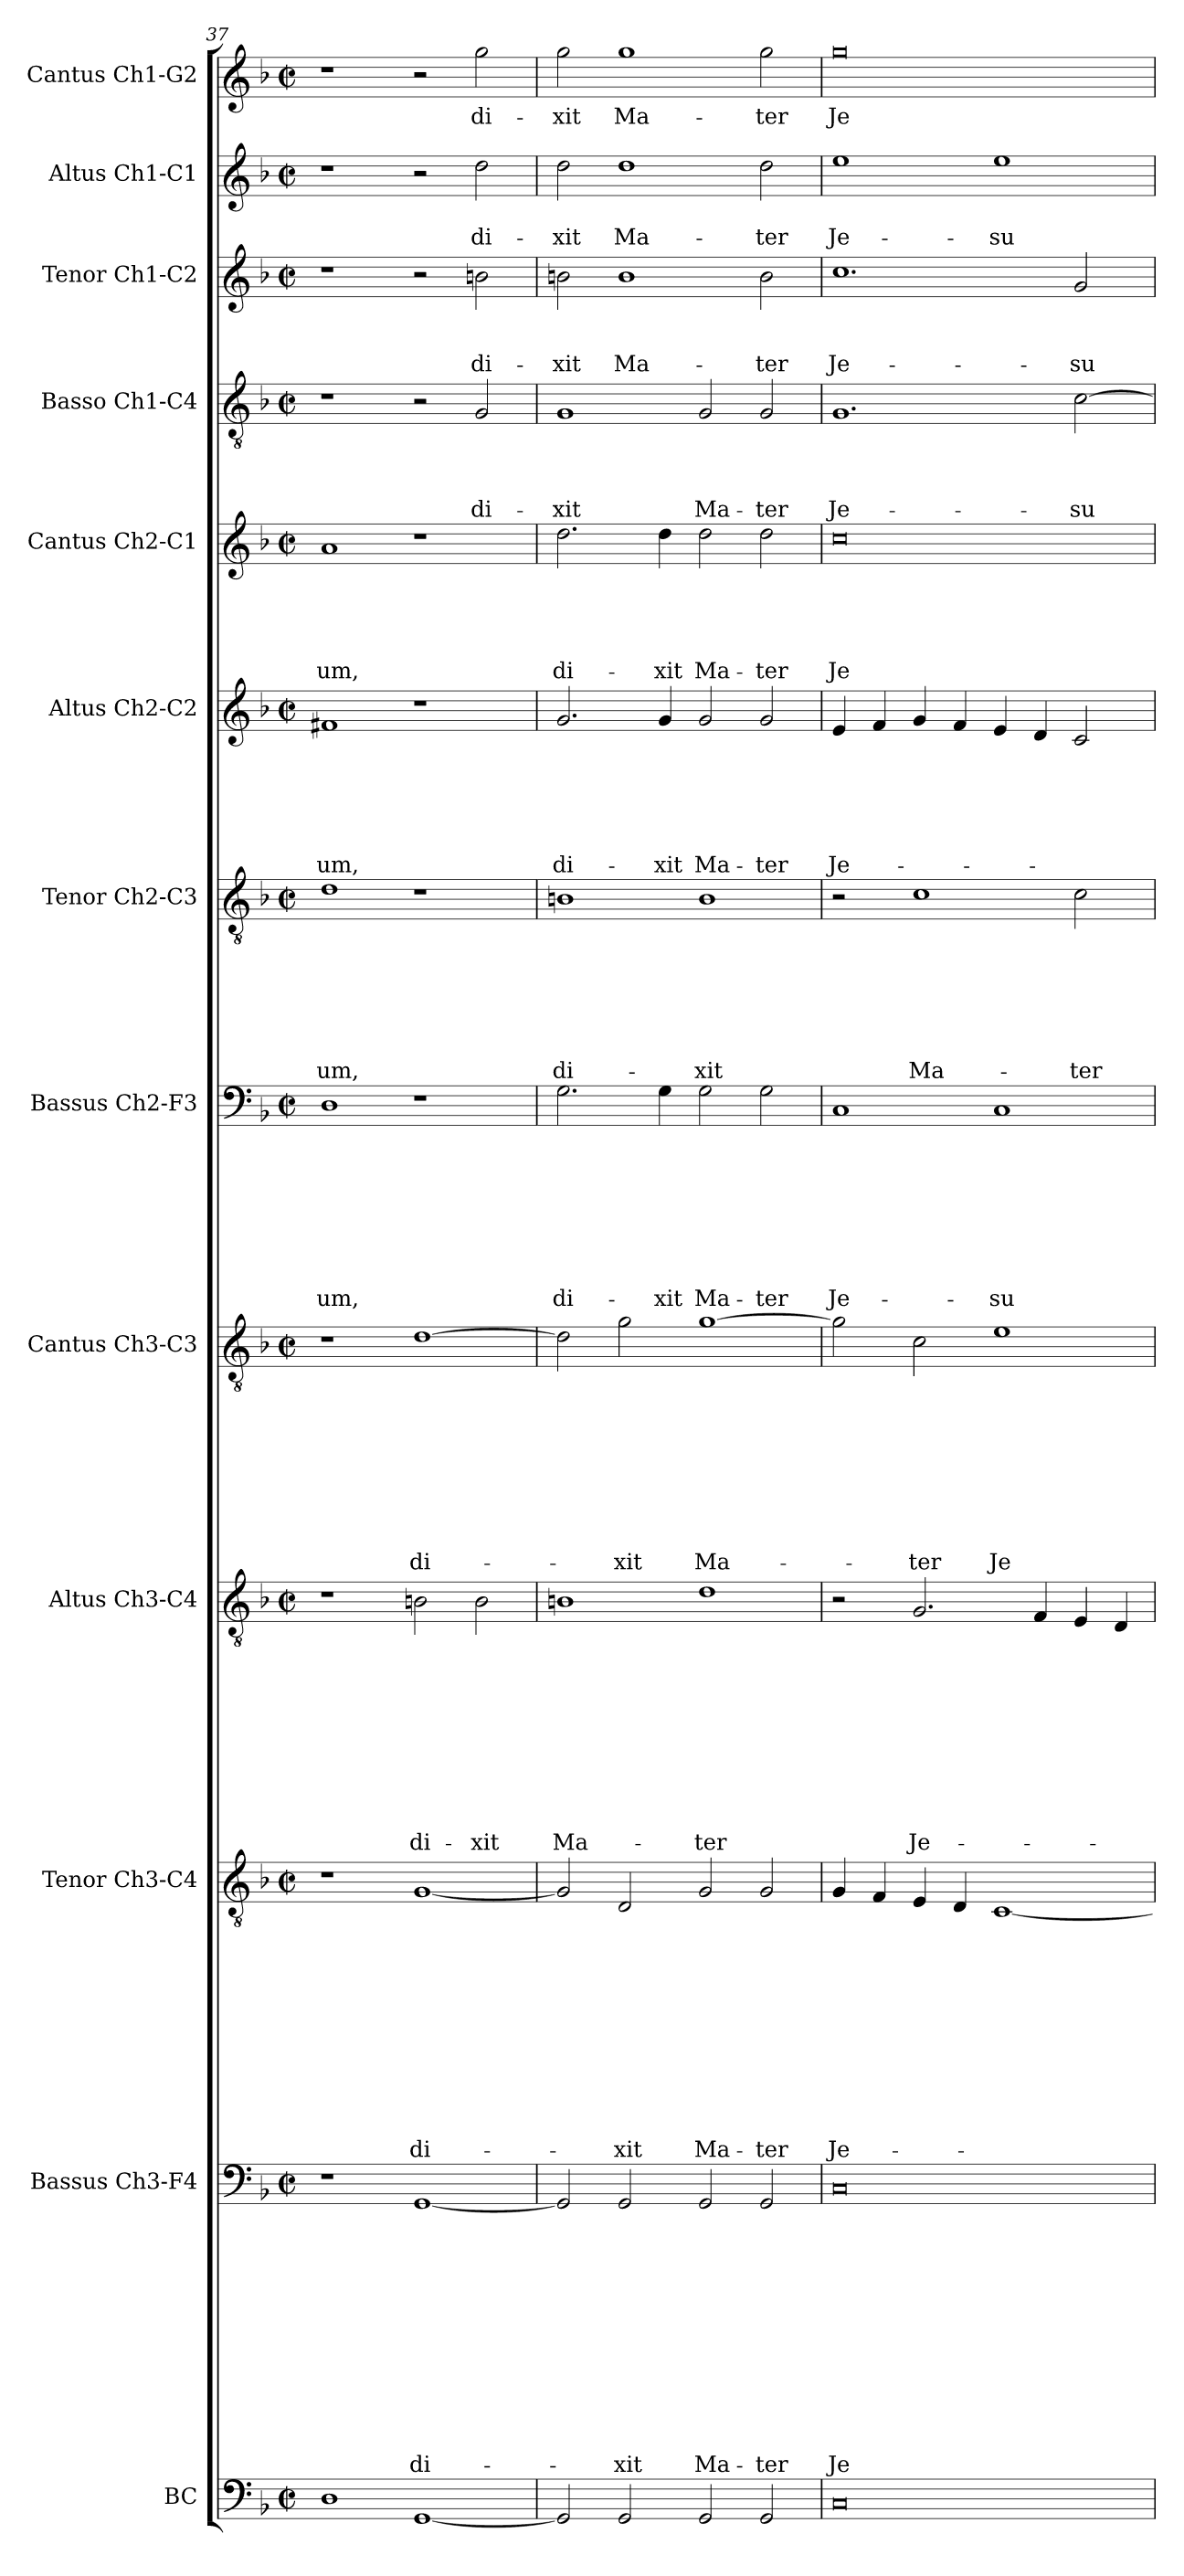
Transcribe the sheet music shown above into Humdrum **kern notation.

**kern	**kern	**text	**text	**text	**text	**text	**text	**text	**text	**text	**text	**text	**text	**kern	**text	**text	**text	**text	**text	**text	**text	**text	**text	**text	**text	**kern	**text	**text	**text	**text	**text	**text	**text	**text	**text	**text	**kern	**text	**text	**text	**text	**text	**text	**text	**text	**text	**kern	**text	**text	**text	**text	**text	**text	**text	**text	**kern	**text	**text	**text	**text	**text	**text	**text	**kern	**text	**text	**text	**text	**text	**text	**kern	**text	**text	**text	**text	**text	**kern	**text	**text	**text	**text	**kern	**text	**text	**text	**kern	**text	**text	**kern	**text
*part13	*part12	*part12	*part12	*part12	*part12	*part12	*part12	*part12	*part12	*part12	*part12	*part12	*part12	*part11	*part11	*part11	*part11	*part11	*part11	*part11	*part11	*part11	*part11	*part11	*part11	*part10	*part10	*part10	*part10	*part10	*part10	*part10	*part10	*part10	*part10	*part10	*part9	*part9	*part9	*part9	*part9	*part9	*part9	*part9	*part9	*part9	*part8	*part8	*part8	*part8	*part8	*part8	*part8	*part8	*part8	*part7	*part7	*part7	*part7	*part7	*part7	*part7	*part7	*part6	*part6	*part6	*part6	*part6	*part6	*part6	*part5	*part5	*part5	*part5	*part5	*part5	*part4	*part4	*part4	*part4	*part4	*part3	*part3	*part3	*part3	*part2	*part2	*part2	*part1	*part1
*staff13	*staff12	*staff12	*staff12	*staff12	*staff12	*staff12	*staff12	*staff12	*staff12	*staff12	*staff12	*staff12	*staff12	*staff11	*staff11	*staff11	*staff11	*staff11	*staff11	*staff11	*staff11	*staff11	*staff11	*staff11	*staff11	*staff10	*staff10	*staff10	*staff10	*staff10	*staff10	*staff10	*staff10	*staff10	*staff10	*staff10	*staff9	*staff9	*staff9	*staff9	*staff9	*staff9	*staff9	*staff9	*staff9	*staff9	*staff8	*staff8	*staff8	*staff8	*staff8	*staff8	*staff8	*staff8	*staff8	*staff7	*staff7	*staff7	*staff7	*staff7	*staff7	*staff7	*staff7	*staff6	*staff6	*staff6	*staff6	*staff6	*staff6	*staff6	*staff5	*staff5	*staff5	*staff5	*staff5	*staff5	*staff4	*staff4	*staff4	*staff4	*staff4	*staff3	*staff3	*staff3	*staff3	*staff2	*staff2	*staff2	*staff1	*staff1
*I"BC	*I"Bassus Ch3-F4	*	*	*	*	*	*	*	*	*	*	*	*	*I"Tenor Ch3-C4	*	*	*	*	*	*	*	*	*	*	*	*I"Altus Ch3-C4	*	*	*	*	*	*	*	*	*	*	*I"Cantus Ch3-C3	*	*	*	*	*	*	*	*	*	*I"Bassus Ch2-F3	*	*	*	*	*	*	*	*	*I"Tenor Ch2-C3	*	*	*	*	*	*	*	*I"Altus Ch2-C2	*	*	*	*	*	*	*I"Cantus Ch2-C1	*	*	*	*	*	*I"Basso Ch1-C4	*	*	*	*	*I"Tenor Ch1-C2	*	*	*	*I"Altus Ch1-C1	*	*	*I"Cantus Ch1-G2	*
*	*I'B3	*	*	*	*	*	*	*	*	*	*	*	*	*I'T3	*	*	*	*	*	*	*	*	*	*	*	*I'A3	*	*	*	*	*	*	*	*	*	*	*I'C3	*	*	*	*	*	*	*	*	*	*I'B2	*	*	*	*	*	*	*	*	*I'T2	*	*	*	*	*	*	*	*I'A2	*	*	*	*	*	*	*I'C2	*	*	*	*	*	*I'B1	*	*	*	*	*I'T1	*	*	*	*I'A1	*	*	*I'C1	*
*clefF4	*clefF4	*	*	*	*	*	*	*	*	*	*	*	*	*clefGv2	*	*	*	*	*	*	*	*	*	*	*	*clefGv2	*	*	*	*	*	*	*	*	*	*	*clefGv2	*	*	*	*	*	*	*	*	*	*clefF4	*	*	*	*	*	*	*	*	*clefGv2	*	*	*	*	*	*	*	*clefG2	*	*	*	*	*	*	*clefG2	*	*	*	*	*	*clefGv2	*	*	*	*	*clefG2	*	*	*	*clefG2	*	*	*clefG2	*
*k[b-]	*k[b-]	*	*	*	*	*	*	*	*	*	*	*	*	*k[b-]	*	*	*	*	*	*	*	*	*	*	*	*k[b-]	*	*	*	*	*	*	*	*	*	*	*k[b-]	*	*	*	*	*	*	*	*	*	*k[b-]	*	*	*	*	*	*	*	*	*k[b-]	*	*	*	*	*	*	*	*k[b-]	*	*	*	*	*	*	*k[b-]	*	*	*	*	*	*k[b-]	*	*	*	*	*k[b-]	*	*	*	*k[b-]	*	*	*k[b-]	*
*F:	*F:	*	*	*	*	*	*	*	*	*	*	*	*	*F:	*	*	*	*	*	*	*	*	*	*	*	*F:	*	*	*	*	*	*	*	*	*	*	*F:	*	*	*	*	*	*	*	*	*	*F:	*	*	*	*	*	*	*	*	*F:	*	*	*	*	*	*	*	*F:	*	*	*	*	*	*	*F:	*	*	*	*	*	*F:	*	*	*	*	*F:	*	*	*	*F:	*	*	*F:	*
*M2/2	*M2/2	*	*	*	*	*	*	*	*	*	*	*	*	*M2/2	*	*	*	*	*	*	*	*	*	*	*	*M2/2	*	*	*	*	*	*	*	*	*	*	*M2/2	*	*	*	*	*	*	*	*	*	*M2/2	*	*	*	*	*	*	*	*	*M2/2	*	*	*	*	*	*	*	*M2/2	*	*	*	*	*	*	*M2/2	*	*	*	*	*	*M2/2	*	*	*	*	*M2/2	*	*	*	*M2/2	*	*	*M2/2	*
*met(c|)	*met(c|)	*	*	*	*	*	*	*	*	*	*	*	*	*met(c|)	*	*	*	*	*	*	*	*	*	*	*	*met(c|)	*	*	*	*	*	*	*	*	*	*	*met(c|)	*	*	*	*	*	*	*	*	*	*met(c|)	*	*	*	*	*	*	*	*	*met(c|)	*	*	*	*	*	*	*	*met(c|)	*	*	*	*	*	*	*met(c|)	*	*	*	*	*	*met(c|)	*	*	*	*	*met(c|)	*	*	*	*met(c|)	*	*	*met(c|)	*
=37	=37	=37	=37	=37	=37	=37	=37	=37	=37	=37	=37	=37	=37	=37	=37	=37	=37	=37	=37	=37	=37	=37	=37	=37	=37	=37	=37	=37	=37	=37	=37	=37	=37	=37	=37	=37	=37	=37	=37	=37	=37	=37	=37	=37	=37	=37	=37	=37	=37	=37	=37	=37	=37	=37	=37	=37	=37	=37	=37	=37	=37	=37	=37	=37	=37	=37	=37	=37	=37	=37	=37	=37	=37	=37	=37	=37	=37	=37	=37	=37	=37	=37	=37	=37	=37	=37	=37	=37	=37	=37
1D	1r	.	.	.	.	.	.	.	.	.	.	.	.	1r	.	.	.	.	.	.	.	.	.	.	.	1r	.	.	.	.	.	.	.	.	.	.	1r	.	.	.	.	.	.	.	.	.	1D	.	.	.	.	.	.	.	-um,	1d	.	.	.	.	.	.	-um,	1f#X	.	.	.	.	.	-um,	1a	.	.	.	.	-um,	1r	.	.	.	.	1r	.	.	.	1r	.	.	1r	.
[1GG	[1GG	.	.	.	.	.	.	.	.	.	.	.	di-	[1G	.	.	.	.	.	.	.	.	.	.	di-	2Bn\	.	.	.	.	.	.	.	.	.	di-	[1d	.	.	.	.	.	.	.	.	di-	1r	.	.	.	.	.	.	.	.	1r	.	.	.	.	.	.	.	1r	.	.	.	.	.	.	1r	.	.	.	.	.	2r	.	.	.	.	2r	.	.	.	2r	.	.	2r	.
.	.	.	.	.	.	.	.	.	.	.	.	.	.	.	.	.	.	.	.	.	.	.	.	.	.	2B\	.	.	.	.	.	.	.	.	.	-xit	.	.	.	.	.	.	.	.	.	.	.	.	.	.	.	.	.	.	.	.	.	.	.	.	.	.	.	.	.	.	.	.	.	.	.	.	.	.	.	.	2G/	.	.	.	di-	2bn\	.	.	di-	2dd\	.	di-	2gg\	di-
=38	=38	=38	=38	=38	=38	=38	=38	=38	=38	=38	=38	=38	=38	=38	=38	=38	=38	=38	=38	=38	=38	=38	=38	=38	=38	=38	=38	=38	=38	=38	=38	=38	=38	=38	=38	=38	=38	=38	=38	=38	=38	=38	=38	=38	=38	=38	=38	=38	=38	=38	=38	=38	=38	=38	=38	=38	=38	=38	=38	=38	=38	=38	=38	=38	=38	=38	=38	=38	=38	=38	=38	=38	=38	=38	=38	=38	=38	=38	=38	=38	=38	=38	=38	=38	=38	=38	=38	=38	=38	=38
2GG/]	2GG/]	.	.	.	.	.	.	.	.	.	.	.	.	2G/]	.	.	.	.	.	.	.	.	.	.	.	1Bn	.	.	.	.	.	.	.	.	.	Ma-	2d\]	.	.	.	.	.	.	.	.	.	2.G\	.	.	.	.	.	.	.	di-	1Bn	.	.	.	.	.	.	di-	2.g/	.	.	.	.	.	di-	2.dd\	.	.	.	.	di-	1G	.	.	.	-xit	2bn\	.	.	-xit	2dd\	.	-xit	2gg\	-xit
2GG/	2GG/	.	.	.	.	.	.	.	.	.	.	.	-xit	2D/	.	.	.	.	.	.	.	.	.	.	-xit	.	.	.	.	.	.	.	.	.	.	.	2g\	.	.	.	.	.	.	.	.	-xit	.	.	.	.	.	.	.	.	.	.	.	.	.	.	.	.	.	.	.	.	.	.	.	.	.	.	.	.	.	.	.	.	.	.	.	1b	.	.	Ma-	1dd	.	Ma-	1gg	Ma-
.	.	.	.	.	.	.	.	.	.	.	.	.	.	.	.	.	.	.	.	.	.	.	.	.	.	.	.	.	.	.	.	.	.	.	.	.	.	.	.	.	.	.	.	.	.	.	4G\	.	.	.	.	.	.	.	-xit	.	.	.	.	.	.	.	.	4g/	.	.	.	.	.	-xit	4dd\	.	.	.	.	-xit	.	.	.	.	.	.	.	.	.	.	.	.	.	.
2GG/	2GG/	.	.	.	.	.	.	.	.	.	.	.	Ma-	2G/	.	.	.	.	.	.	.	.	.	.	Ma-	1d	.	.	.	.	.	.	.	.	.	-ter	[1g	.	.	.	.	.	.	.	.	Ma-	2G\	.	.	.	.	.	.	.	Ma-	1B	.	.	.	.	.	.	-xit	2g/	.	.	.	.	.	Ma-	2dd\	.	.	.	.	Ma-	2G/	.	.	.	Ma-	.	.	.	.	.	.	.	.	.
2GG/	2GG/	.	.	.	.	.	.	.	.	.	.	.	-ter	2G/	.	.	.	.	.	.	.	.	.	.	-ter	.	.	.	.	.	.	.	.	.	.	.	.	.	.	.	.	.	.	.	.	.	2G\	.	.	.	.	.	.	.	-ter	.	.	.	.	.	.	.	.	2g/	.	.	.	.	.	-ter	2dd\	.	.	.	.	-ter	2G/	.	.	.	-ter	2b\	.	.	-ter	2dd\	.	-ter	2gg\	-ter
!!LO:PB:g=z
=39	=39	=39	=39	=39	=39	=39	=39	=39	=39	=39	=39	=39	=39	=39	=39	=39	=39	=39	=39	=39	=39	=39	=39	=39	=39	=39	=39	=39	=39	=39	=39	=39	=39	=39	=39	=39	=39	=39	=39	=39	=39	=39	=39	=39	=39	=39	=39	=39	=39	=39	=39	=39	=39	=39	=39	=39	=39	=39	=39	=39	=39	=39	=39	=39	=39	=39	=39	=39	=39	=39	=39	=39	=39	=39	=39	=39	=39	=39	=39	=39	=39	=39	=39	=39	=39	=39	=39	=39	=39	=39
0C	0C	.	.	.	.	.	.	.	.	.	.	.	Je-	4G/	.	.	.	.	.	.	.	.	.	.	Je-	2r	.	.	.	.	.	.	.	.	.	.	2g\]	.	.	.	.	.	.	.	.	.	1C	.	.	.	.	.	.	.	Je-	2r	.	.	.	.	.	.	.	4e/	.	.	.	.	.	Je-	0cc	.	.	.	.	Je-	1.G	.	.	.	Je-	1.cc	.	.	Je-	1ee	.	Je-	0gg	Je-
.	.	.	.	.	.	.	.	.	.	.	.	.	.	4F/	.	.	.	.	.	.	.	.	.	.	.	.	.	.	.	.	.	.	.	.	.	.	.	.	.	.	.	.	.	.	.	.	.	.	.	.	.	.	.	.	.	.	.	.	.	.	.	.	.	4f/	.	.	.	.	.	.	.	.	.	.	.	.	.	.	.	.	.	.	.	.	.	.	.	.	.	.
.	.	.	.	.	.	.	.	.	.	.	.	.	.	4E/	.	.	.	.	.	.	.	.	.	.	.	2.G/	.	.	.	.	.	.	.	.	.	Je-	2c\	.	.	.	.	.	.	.	.	-ter	.	.	.	.	.	.	.	.	.	1c	.	.	.	.	.	.	Ma-	4g/	.	.	.	.	.	.	.	.	.	.	.	.	.	.	.	.	.	.	.	.	.	.	.	.	.	.
.	.	.	.	.	.	.	.	.	.	.	.	.	.	4D/	.	.	.	.	.	.	.	.	.	.	.	.	.	.	.	.	.	.	.	.	.	.	.	.	.	.	.	.	.	.	.	.	.	.	.	.	.	.	.	.	.	.	.	.	.	.	.	.	.	4f/	.	.	.	.	.	.	.	.	.	.	.	.	.	.	.	.	.	.	.	.	.	.	.	.	.	.
.	.	.	.	.	.	.	.	.	.	.	.	.	.	[1C	.	.	.	.	.	.	.	.	.	.	.	.	.	.	.	.	.	.	.	.	.	.	1e	.	.	.	.	.	.	.	.	Je-	1C	.	.	.	.	.	.	.	-su	.	.	.	.	.	.	.	.	4e/	.	.	.	.	.	.	.	.	.	.	.	.	.	.	.	.	.	.	.	.	.	1ee	.	-su	.	.
.	.	.	.	.	.	.	.	.	.	.	.	.	.	.	.	.	.	.	.	.	.	.	.	.	.	4F/	.	.	.	.	.	.	.	.	.	.	.	.	.	.	.	.	.	.	.	.	.	.	.	.	.	.	.	.	.	.	.	.	.	.	.	.	.	4d/	.	.	.	.	.	.	.	.	.	.	.	.	.	.	.	.	.	.	.	.	.	.	.	.	.	.
.	.	.	.	.	.	.	.	.	.	.	.	.	.	.	.	.	.	.	.	.	.	.	.	.	.	4E/	.	.	.	.	.	.	.	.	.	.	.	.	.	.	.	.	.	.	.	.	.	.	.	.	.	.	.	.	.	2c\	.	.	.	.	.	.	-ter	2c/	.	.	.	.	.	.	.	.	.	.	.	.	[2c\	.	.	.	-su	2g/	.	.	-su	.	.	.	.	.
.	.	.	.	.	.	.	.	.	.	.	.	.	.	.	.	.	.	.	.	.	.	.	.	.	.	4D/	.	.	.	.	.	.	.	.	.	.	.	.	.	.	.	.	.	.	.	.	.	.	.	.	.	.	.	.	.	.	.	.	.	.	.	.	.	.	.	.	.	.	.	.	.	.	.	.	.	.	.	.	.	.	.	.	.	.	.	.	.	.	.	.
=	=	=	=	=	=	=	=	=	=	=	=	=	=	=	=	=	=	=	=	=	=	=	=	=	=	=	=	=	=	=	=	=	=	=	=	=	=	=	=	=	=	=	=	=	=	=	=	=	=	=	=	=	=	=	=	=	=	=	=	=	=	=	=	=	=	=	=	=	=	=	=	=	=	=	=	=	=	=	=	=	=	=	=	=	=	=	=	=	=	=
*-	*-	*-	*-	*-	*-	*-	*-	*-	*-	*-	*-	*-	*-	*-	*-	*-	*-	*-	*-	*-	*-	*-	*-	*-	*-	*-	*-	*-	*-	*-	*-	*-	*-	*-	*-	*-	*-	*-	*-	*-	*-	*-	*-	*-	*-	*-	*-	*-	*-	*-	*-	*-	*-	*-	*-	*-	*-	*-	*-	*-	*-	*-	*-	*-	*-	*-	*-	*-	*-	*-	*-	*-	*-	*-	*-	*-	*-	*-	*-	*-	*-	*-	*-	*-	*-	*-	*-	*-	*-	*-
